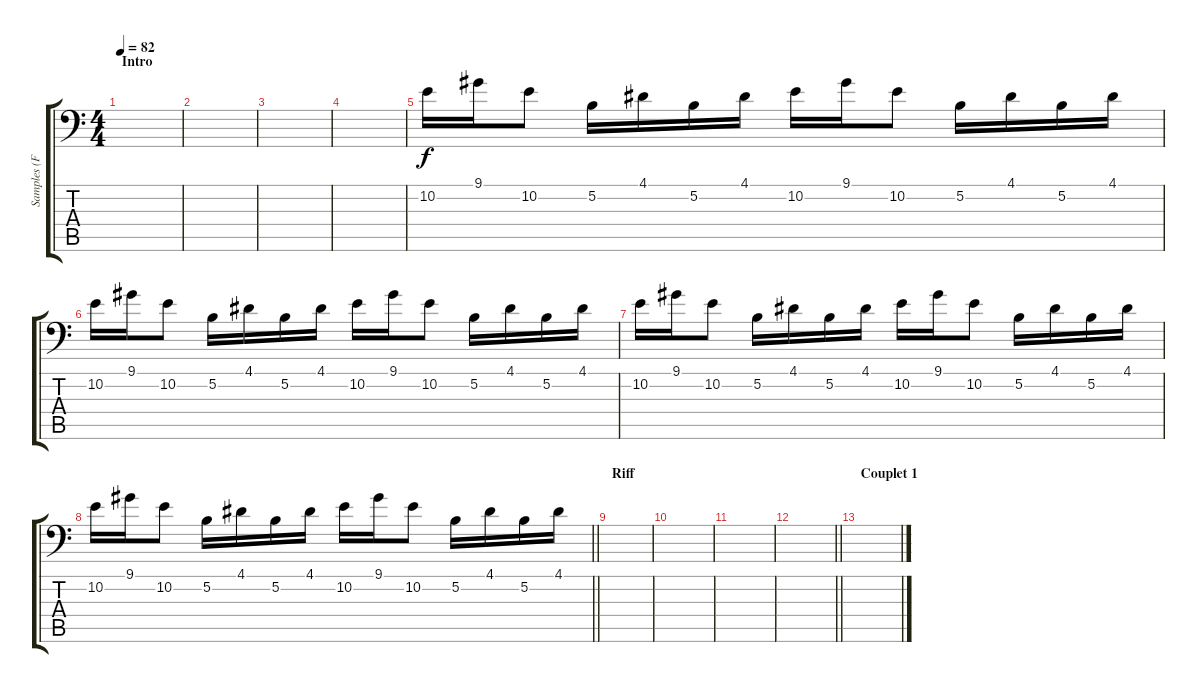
\track ("Samples (Frank)" "Samples (F") {instrument koto}
\staff {score tabs}
\tuning (B3 Gb3 D3 A2 E2 A1) {hide}
\ts (4 4)
\section ("" "Intro")
\tempo 82
\clef f4
\ks c
|
|
|
|
10.2.16{volume 7 instrument koto} 9.1.16 10.2.8 5.2.16 4.1.16 5.2.16 4.1.16 10.2.16 9.1.16 10.2.8 5.2.16 4.1.16 5.2.16 4.1.16 |
10.2.16 9.1.16 10.2.8 5.2.16 4.1.16 5.2.16 4.1.16 10.2.16 9.1.16 10.2.8 5.2.16 4.1.16 5.2.16 4.1.16 |
10.2.16 9.1.16 10.2.8 5.2.16 4.1.16 5.2.16 4.1.16 10.2.16 9.1.16 10.2.8 5.2.16 4.1.16 5.2.16 4.1.16 |
\barLineRight lightlight
10.2.16 9.1.16 10.2.8 5.2.16 4.1.16 5.2.16 4.1.16 10.2.16 9.1.16 10.2.8 5.2.16 4.1.16 5.2.16 4.1.16 |
\section ("" "Riff")
|
|
|
\barLineRight lightlight
|
\section ("" "Couplet 1")
